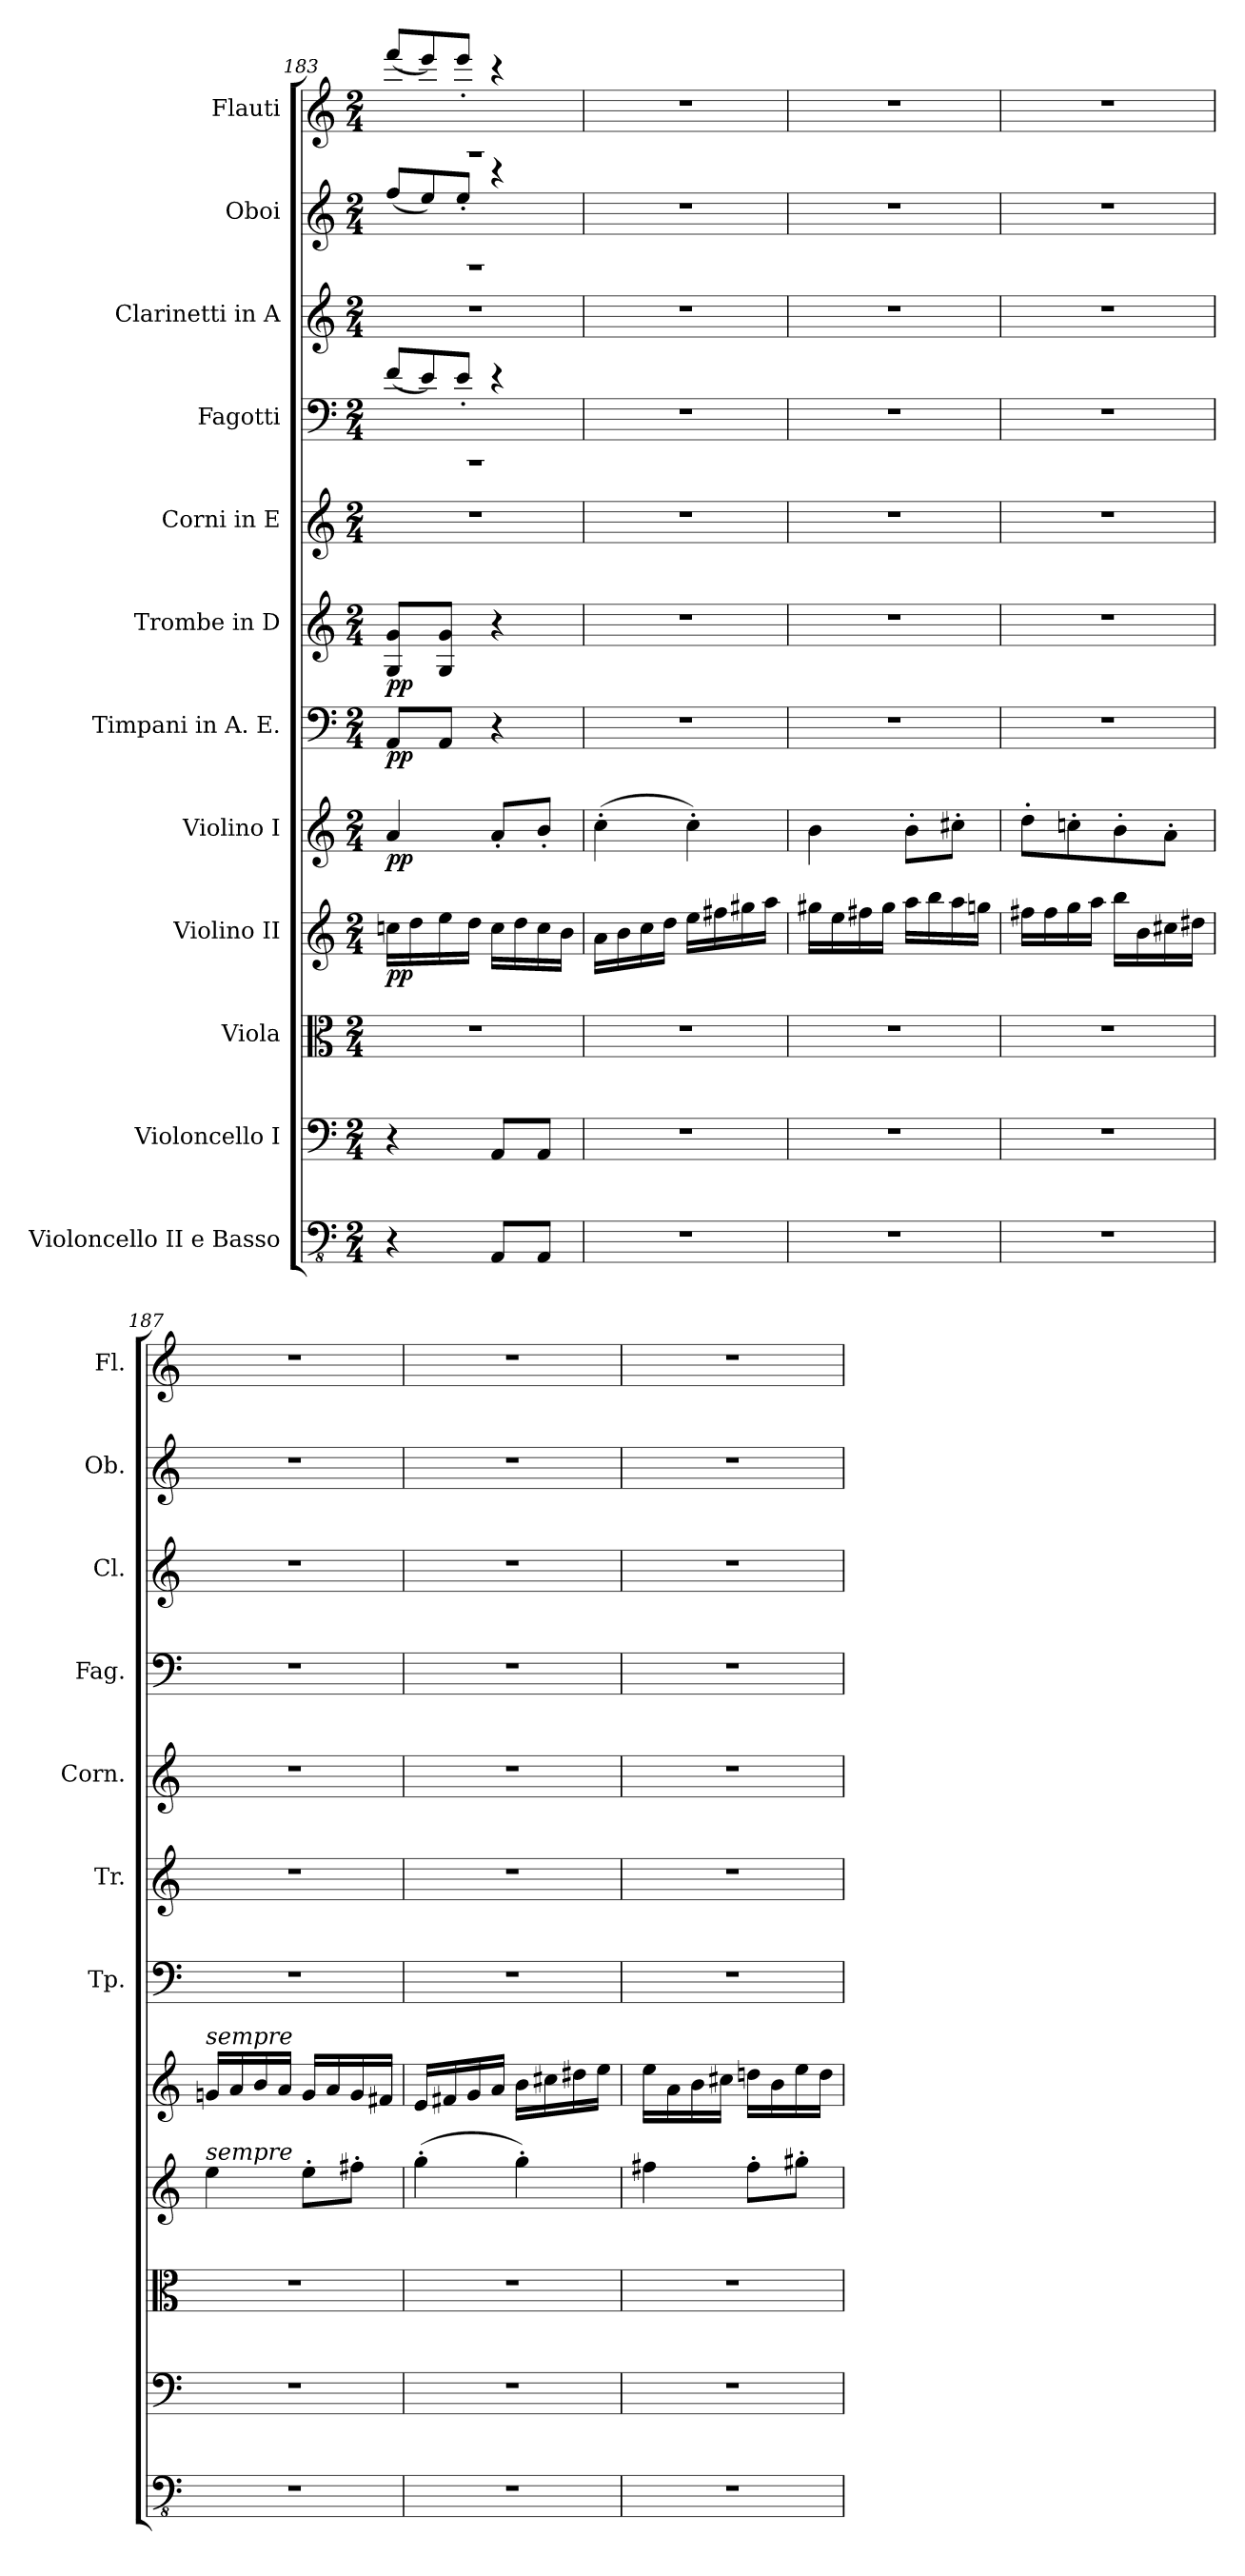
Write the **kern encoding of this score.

**kern	**kern	**kern	**kern	**dynam	**kern	**dynam	**kern	**dynam	**kern	**dynam	**kern	**kern	**kern	**kern	**kern
*part12	*part11	*part10	*part9	*part9	*part8	*part8	*part7	*part7	*part6	*part6	*part5	*part4	*part3	*part2	*part1
*staff12	*staff11	*staff10	*staff9	*staff9	*staff8	*staff8	*staff7	*staff7	*staff6	*staff6	*staff5	*staff4	*staff3	*staff2	*staff1
*I"Violoncello II e Basso	*I"Violoncello I	*I"Viola	*I"Violino II	*	*I"Violino I	*	*I"Timpani in A. E.	*	*I"Trombe in D	*	*I"Corni in E	*I"Fagotti	*I"Clarinetti in A	*I"Oboi	*I"Flauti
*	*	*	*	*	*	*	*I'Tp.	*	*I'Tr.	*	*I'Corn.	*I'Fag.	*I'Cl.	*I'Ob.	*I'Fl.
*clefFv4	*clefF4	*clefC3	*clefG2	*	*clefG2	*	*clefF4	*	*clefG2	*	*clefG2	*clefF4	*clefG2	*clefG2	*clefG2
*	*	*	*	*	*	*	*	*	*ITrd-1c-2	*	*ITrd5c8	*	*ITrd2c3	*	*
*k[]	*k[]	*k[]	*k[]	*	*k[]	*	*k[]	*	*k[f#c#]	*	*k[f#c#g#d#]	*k[]	*k[f#c#g#]	*k[]	*k[]
*M2/4	*M2/4	*M2/4	*M2/4	*	*M2/4	*	*M2/4	*	*M2/4	*	*M2/4	*M2/4	*M2/4	*M2/4	*M2/4
=183	=183	=183	=183	=183	=183	=183	=183	=183	=183	=183	=183	=183	=183	=183	=183
*	*	*	*	*	*	*	*	*	*	*	*	*^	*	*^	*^
*	*	*	*	*	*	*	*	*	*	*	*	*	*Xtuplet	*	*	*Xtuplet	*	*Xtuplet
!	!	!	!	!LO:DY:b	!	!LO:DY:b	!	!LO:DY:b	!	!LO:DY:b	!	!	!	!	!	!	!	!
4r	4r	2r	16ccni\LL	pp	4aj/	pp	8AAj/L	pp	8Aj/ 8aj/L	pp	2r	2rCC	(12fZ/L	2r	2rF	(12ffZ/L	2rA	(12fffZ/L
.	.	.	16dd\	.	.	.	.	.	.	.	.	.	.	.	.	.	.	.
.	.	.	.	.	.	.	.	.	.	.	.	.	12e/)	.	.	12ee/)	.	12eee/)
.	.	.	16ee\	.	.	.	8AA/J	.	8A/ 8a/J	.	.	.	.	.	.	.	.	.
.	.	.	.	.	.	.	.	.	.	.	.	.	12e'/J	.	.	12ee'/J	.	12eee'/J
.	.	.	16dd\JJ	.	.	.	.	.	.	.	.	.	.	.	.	.	.	.
8AAA/L	8AA/L	.	16cc\LL	.	8a'/L	.	4r	.	4r	.	.	.	4re	.	.	4rccc	.	4rccc
.	.	.	16dd\	.	.	.	.	.	.	.	.	.	.	.	.	.	.	.
8AAA/J	8AA/J	.	16cc\	.	8b'/J	.	.	.	.	.	.	.	.	.	.	.	.	.
.	.	.	16b\JJ	.	.	.	.	.	.	.	.	.	.	.	.	.	.	.
*	*	*	*	*	*	*	*	*	*	*	*	*	*	*	*v	*v	*	*
*	*	*	*	*	*	*	*	*	*	*	*	*v	*v	*	*	*v	*v
=184	=184	=184	=184	=184	=184	=184	=184	=184	=184	=184	=184	=184	=184	=184	=184
2r	2r	2r	16aZ\LL	.	(4cc'j\	.	2r	.	2r	.	2r	2r	2r	2r	2r
.	.	.	16b\	.	.	.	.	.	.	.	.	.	.	.	.
.	.	.	16cc\	.	.	.	.	.	.	.	.	.	.	.	.
.	.	.	16dd\JJ	.	.	.	.	.	.	.	.	.	.	.	.
.	.	.	16ee\LL	.	4cc'\)	.	.	.	.	.	.	.	.	.	.
.	.	.	16ff#X\	.	.	.	.	.	.	.	.	.	.	.	.
.	.	.	16gg#X\	.	.	.	.	.	.	.	.	.	.	.	.
.	.	.	16aa\JJ	.	.	.	.	.	.	.	.	.	.	.	.
=185	=185	=185	=185	=185	=185	=185	=185	=185	=185	=185	=185	=185	=185	=185	=185
2r	2r	2r	16gg#XZ\LL	.	4bj\	.	2r	.	2r	.	2r	2r	2r	2r	2r
.	.	.	16ee\	.	.	.	.	.	.	.	.	.	.	.	.
.	.	.	16ff#X\	.	.	.	.	.	.	.	.	.	.	.	.
.	.	.	16gg#\JJ	.	.	.	.	.	.	.	.	.	.	.	.
.	.	.	16aa\LL	.	8b'\L	.	.	.	.	.	.	.	.	.	.
.	.	.	16bb\	.	.	.	.	.	.	.	.	.	.	.	.
.	.	.	16aa\	.	8cc#X'\J	.	.	.	.	.	.	.	.	.	.
.	.	.	16ggn\JJ	.	.	.	.	.	.	.	.	.	.	.	.
=186	=186	=186	=186	=186	=186	=186	=186	=186	=186	=186	=186	=186	=186	=186	=186
2r	2r	2r	16ff#Xj\LL	.	8dd'Z\L	.	2r	.	2r	.	2r	2r	2r	2r	2r
.	.	.	16ff#\	.	.	.	.	.	.	.	.	.	.	.	.
.	.	.	16gg\	.	8ccn'\	.	.	.	.	.	.	.	.	.	.
.	.	.	16aa\JJ	.	.	.	.	.	.	.	.	.	.	.	.
.	.	.	16bb\LL	.	8b'\	.	.	.	.	.	.	.	.	.	.
.	.	.	16b\	.	.	.	.	.	.	.	.	.	.	.	.
.	.	.	16cc#X\	.	8a'\J	.	.	.	.	.	.	.	.	.	.
.	.	.	16dd#X\JJ	.	.	.	.	.	.	.	.	.	.	.	.
=187	=187	=187	=187	=187	=187	=187	=187	=187	=187	=187	=187	=187	=187	=187	=187
!	!	!	!	!	!LO:TX:a:i:t=sempre	!	!	!	!	!	!	!	!	!	!
!	!	!	!LO:TX:a:i:t=sempre	!	!	!	!	!	!	!	!	!	!	!	!
2r	2r	2r	4eeZ\	.	16gnj/LL	.	2r	.	2r	.	2r	2r	2r	2r	2r
.	.	.	.	.	16a/	.	.	.	.	.	.	.	.	.	.
.	.	.	.	.	16b/	.	.	.	.	.	.	.	.	.	.
.	.	.	.	.	16a/JJ	.	.	.	.	.	.	.	.	.	.
.	.	.	8ee'\L	.	16g/LL	.	.	.	.	.	.	.	.	.	.
.	.	.	.	.	16a/	.	.	.	.	.	.	.	.	.	.
.	.	.	8ff#X'\J	.	16g/	.	.	.	.	.	.	.	.	.	.
.	.	.	.	.	16f#X/JJ	.	.	.	.	.	.	.	.	.	.
!!LO:PB:g=z
=188	=188	=188	=188	=188	=188	=188	=188	=188	=188	=188	=188	=188	=188	=188	=188
2r	2r	2r	(4gg'j\	.	16eZ/LL	.	2r	.	2r	.	2r	2r	2r	2r	2r
.	.	.	.	.	16f#X/	.	.	.	.	.	.	.	.	.	.
.	.	.	.	.	16g/	.	.	.	.	.	.	.	.	.	.
.	.	.	.	.	16a/JJ	.	.	.	.	.	.	.	.	.	.
.	.	.	4gg'\)	.	16b\LL	.	.	.	.	.	.	.	.	.	.
.	.	.	.	.	16cc#X\	.	.	.	.	.	.	.	.	.	.
.	.	.	.	.	16dd#X\	.	.	.	.	.	.	.	.	.	.
.	.	.	.	.	16ee\JJ	.	.	.	.	.	.	.	.	.	.
!!LO:PB:g=z
=189	=189	=189	=189	=189	=189	=189	=189	=189	=189	=189	=189	=189	=189	=189	=189
2r	2r	2r	4ff#X\	.	16ee\LL	.	2r	.	2r	.	2r	2r	2r	2r	2r
.	.	.	.	.	16a\	.	.	.	.	.	.	.	.	.	.
.	.	.	.	.	16b\	.	.	.	.	.	.	.	.	.	.
.	.	.	.	.	16cc#X\JJ	.	.	.	.	.	.	.	.	.	.
.	.	.	8ff#'\L	.	16ddn\LL	.	.	.	.	.	.	.	.	.	.
.	.	.	.	.	16b\	.	.	.	.	.	.	.	.	.	.
.	.	.	8gg#X'\J	.	16ee\	.	.	.	.	.	.	.	.	.	.
.	.	.	.	.	16dd\JJ	.	.	.	.	.	.	.	.	.	.
=	=	=	=	=	=	=	=	=	=	=	=	=	=	=	=
*-	*-	*-	*-	*-	*-	*-	*-	*-	*-	*-	*-	*-	*-	*-	*-
